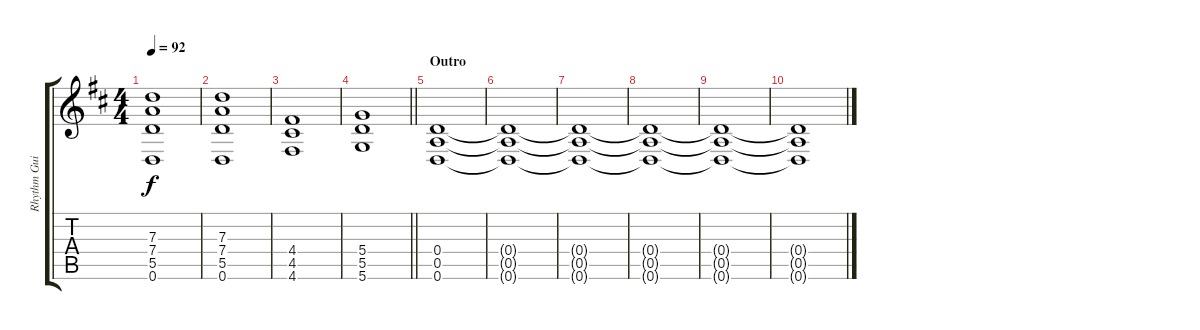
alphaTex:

\track ("Rhythm Guitar" "Rhythm Gui") {instrument distortionguitar}
\staff {score tabs}
\tuning (E4 B3 G3 D3 A2 D2) {hide}
\ts (4 4)
\tempo 92
\clef g2
\ks d
(7.3 7.4 5.5 0.6).1{dy f} |
(7.3 7.4 5.5 0.6).1 |
(4.4 4.5 4.6).1 |
\barLineRight lightlight
(5.4 5.5 5.6).1 |
\section ("" "Outro")
(0.4 0.5 0.6).1 |
(0.4{t} 0.5{t} 0.6{t}).1 |
(0.4{t} 0.5{t} 0.6{t}).1 |
(0.4{t} 0.5{t} 0.6{t}).1 |
(0.4{t} 0.5{t} 0.6{t}).1{volume 0} |
(0.4{t} 0.5{t} 0.6{t}).1
